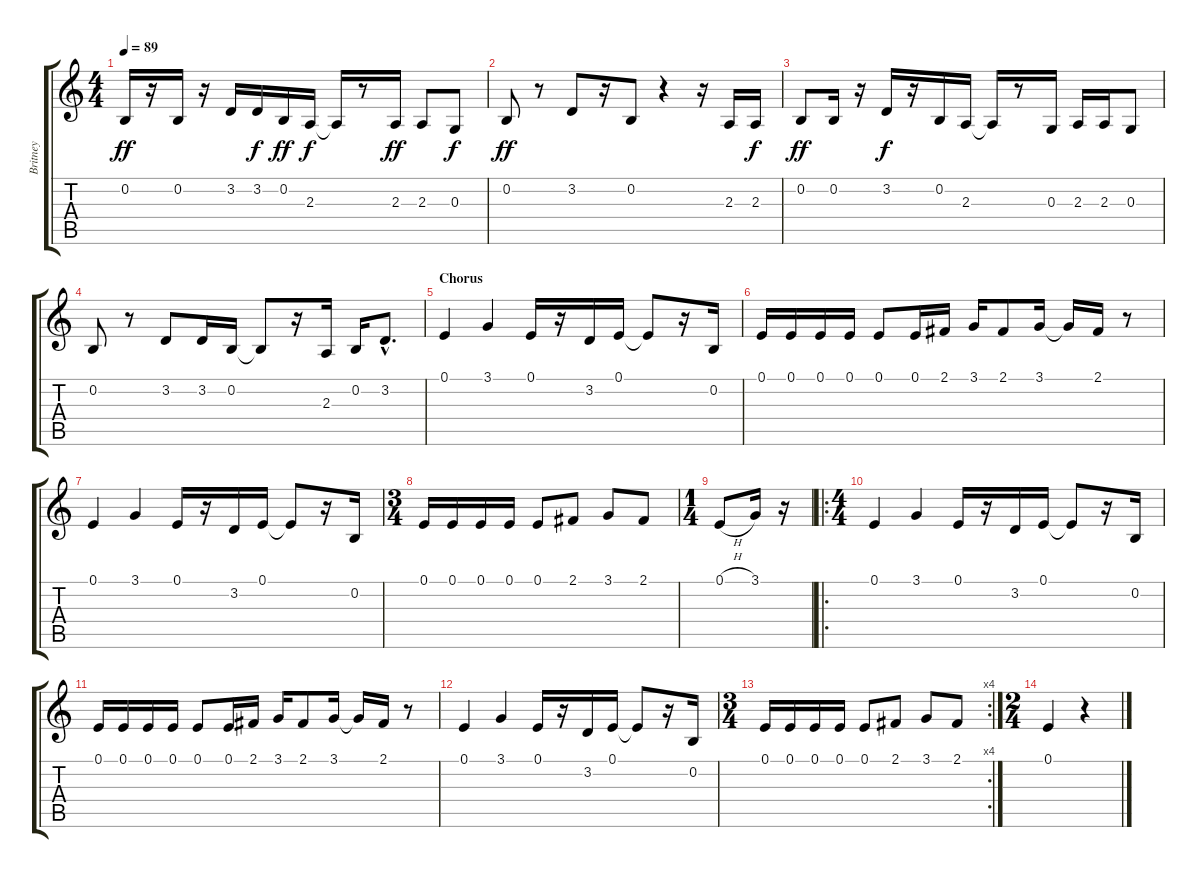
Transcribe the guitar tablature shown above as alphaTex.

\track ("Britney" "Britney") {instrument synthbrass1}
\staff {score tabs}
\tuning (E4 B3 G3 D3 A2 E2) {hide}
\ts (4 4)
\tempo 89
\clef g2
\ks c
0.2.16{dy ff} r.16 0.2.16 r.16 3.2.16 3.2.16{dy f} 0.2.16{dy ff} 2.3.16{dy f} 2.3{t}.16 r.8 2.3.16{dy ff} 2.3.8 0.3.8{dy f} |
0.2.8{dy ff} r.8 3.2.8 r.16 0.2.8 r.4 r.16 2.3.16 2.3.16{dy f} |
0.2.8{dy ff} 0.2.16 r.16 3.2.16{dy f} r.16 0.2.16 2.3.16 2.3{t}.16 r.8 0.3.16 2.3.16 2.3.16 0.3.8 |
0.2.8 r.8 3.2.8 3.2.16 0.2.16 0.2{t}.8 r.16 2.3.16 0.2.16 3.2{hac}.8{d} |
\section ("" "Chorus")
0.1.4 3.1.4 0.1.16 r.16 3.2.16 0.1.16 0.1{t}.8 r.16 0.2.16 |
0.1.16 0.1.16 0.1.16 0.1.16 0.1.8 0.1.16 2.1.16 3.1.16 2.1.8 3.1.16 3.1{t}.16 2.1.16 r.8 |
0.1.4 3.1.4 0.1.16 r.16 3.2.16 0.1.16 0.1{t}.8 r.16 0.2.16 |
\ts (3 4)
0.1.16 0.1.16 0.1.16 0.1.16 0.1.8 2.1.8 3.1.8 2.1.8 |
\ts (1 4)
0.1{h}.8 3.1.16 r.16 |
\ro
\ts (4 4)
0.1.4 3.1.4 0.1.16 r.16 3.2.16 0.1.16 0.1{t}.8 r.16 0.2.16 |
0.1.16 0.1.16 0.1.16 0.1.16 0.1.8 0.1.16 2.1.16 3.1.16 2.1.8 3.1.16 3.1{t}.16 2.1.16 r.8 |
0.1.4 3.1.4 0.1.16 r.16 3.2.16 0.1.16 0.1{t}.8 r.16 0.2.16 |
\rc 4
\ts (3 4)
0.1.16 0.1.16 0.1.16 0.1.16 0.1.8 2.1.8 3.1.8 2.1.8 |
\ts (2 4)
0.1.4 r.4
